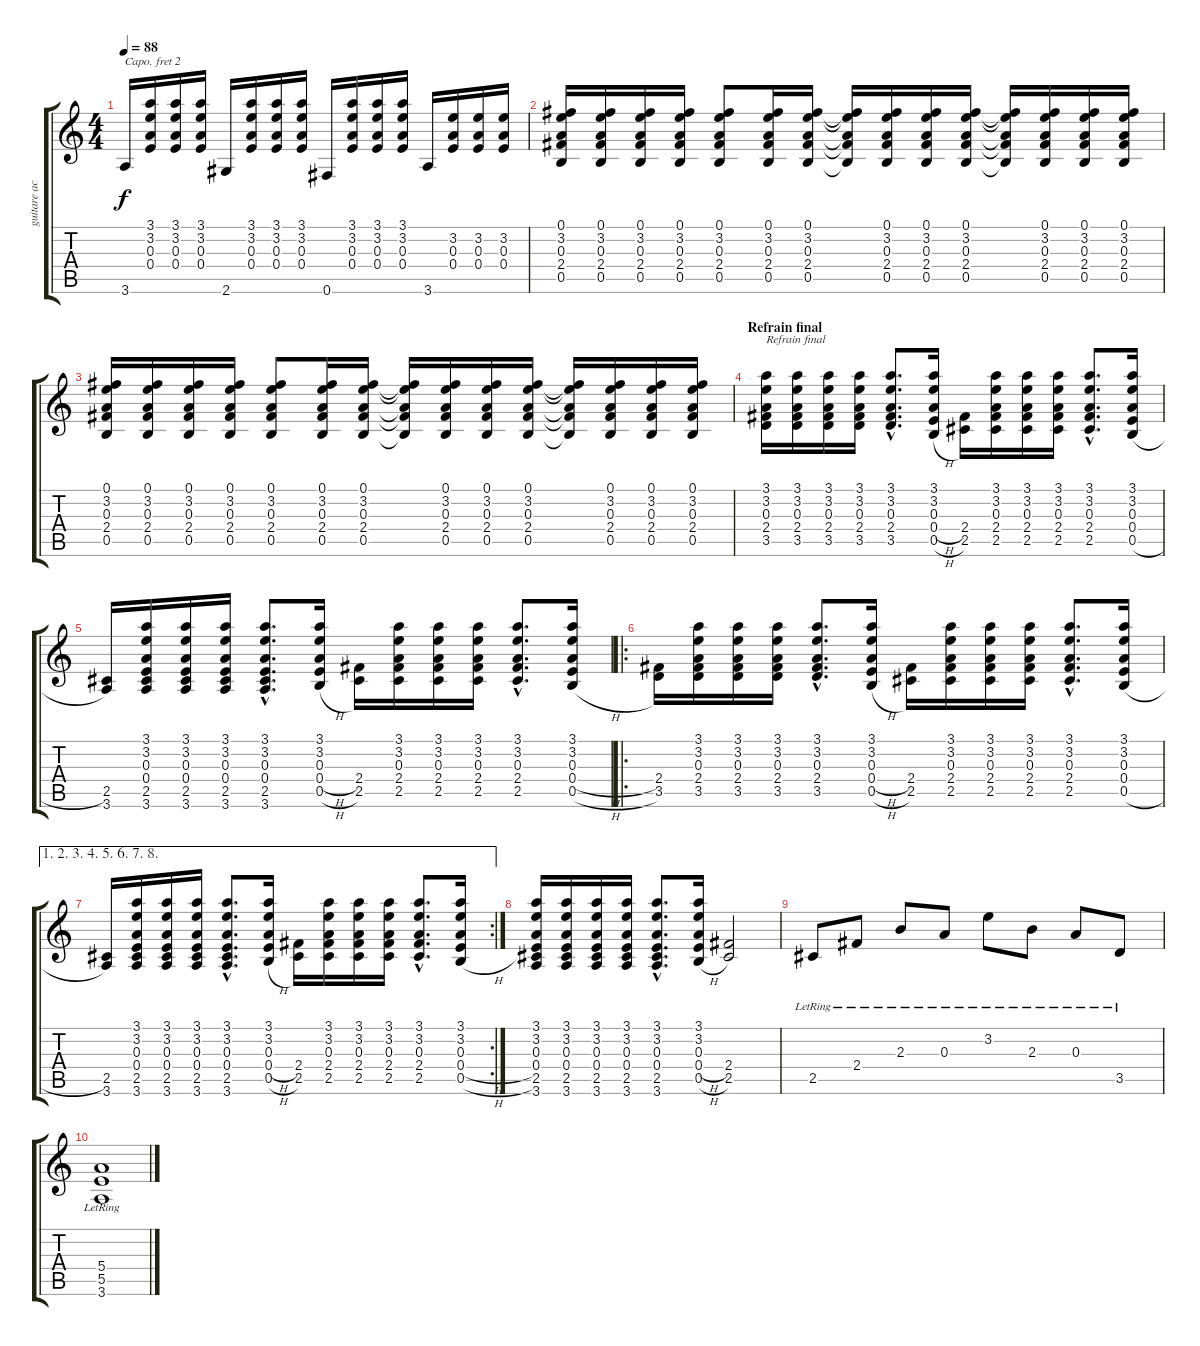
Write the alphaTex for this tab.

\track ("guitare acoustique" "guitare ac") {instrument acousticguitarsteel}
\staff {score tabs}
\capo 2
\tuning (E4 B3 G3 D3 A2 E2) {hide}
\ts (4 4)
\tempo 88
\clef g2
\ks c
3.6.16{dy f} (3.1 3.2 0.3 0.4).16 (3.1 3.2 0.3 0.4).16 (3.1 3.2 0.3 0.4).16 2.6.16 (3.1 3.2 0.3 0.4).16 (3.1 3.2 0.3 0.4).16 (3.1 3.2 0.3 0.4).16 0.6.16 (3.1 3.2 0.3 0.4).16 (3.1 3.2 0.3 0.4).16 (3.1 3.2 0.3 0.4).16 3.6.16 (3.2 0.3 0.4).16 (3.2 0.3 0.4).16 (3.2 0.3 0.4).16 |
(0.1 3.2 0.3 2.4 0.5).16 (0.1 3.2 0.3 2.4 0.5).16 (0.1 3.2 0.3 2.4 0.5).16 (0.1 3.2 0.3 2.4 0.5).16 (0.1 3.2 0.3 2.4 0.5).8 (0.1 3.2 0.3 2.4 0.5).16 (0.1 3.2 0.3 2.4 0.5).16 (0.1{t} 3.2{t} 0.3{t} 2.4{t} 0.5{t}).16 (0.1 3.2 0.3 2.4 0.5).16 (0.1 3.2 0.3 2.4 0.5).16 (0.1 3.2 0.3 2.4 0.5).16 (0.1{t} 3.2{t} 0.3{t} 2.4{t} 0.5{t}).16 (0.1 3.2 0.3 2.4 0.5).16 (0.1 3.2 0.3 2.4 0.5).16 (0.1 3.2 0.3 2.4 0.5).16 |
(0.1 3.2 0.3 2.4 0.5).16 (0.1 3.2 0.3 2.4 0.5).16 (0.1 3.2 0.3 2.4 0.5).16 (0.1 3.2 0.3 2.4 0.5).16 (0.1 3.2 0.3 2.4 0.5).8 (0.1 3.2 0.3 2.4 0.5).16 (0.1 3.2 0.3 2.4 0.5).16 (0.1{t} 3.2{t} 0.3{t} 2.4{t} 0.5{t}).16 (0.1 3.2 0.3 2.4 0.5).16 (0.1 3.2 0.3 2.4 0.5).16 (0.1 3.2 0.3 2.4 0.5).16 (0.1{t} 3.2{t} 0.3{t} 2.4{t} 0.5{t}).16 (0.1 3.2 0.3 2.4 0.5).16 (0.1 3.2 0.3 2.4 0.5).16 (0.1 3.2 0.3 2.4 0.5).16 |
\section ("" "Refrain final")
(3.1 3.2 0.3 2.4 3.5).16{txt "Refrain final"} (3.1 3.2 0.3 2.4 3.5).16 (3.1 3.2 0.3 2.4 3.5).16 (3.1 3.2 0.3 2.4 3.5).16 (3.1{hac} 3.2{hac} 0.3{hac} 2.4{hac} 3.5{hac}).8{d} (3.1 3.2 0.3 0.4{h} 0.5{h}).16 (2.4 2.5).16 (3.1 3.2 0.3 2.4 2.5).16 (3.1 3.2 0.3 2.4 2.5).16 (3.1 3.2 0.3 2.4 2.5).16 (3.1{hac} 3.2{hac} 0.3{hac} 2.4{hac} 2.5{hac}).8{d} (3.1 3.2 0.3 0.4 0.5{h}).16 |
(2.5 3.6).16 (3.1 3.2 0.3 0.4 2.5 3.6).16 (3.1 3.2 0.3 0.4 2.5 3.6).16 (3.1 3.2 0.3 0.4 2.5 3.6).16 (3.1{hac} 3.2{hac} 0.3{hac} 0.4{hac} 2.5{hac} 3.6{hac}).8{d} (3.1 3.2 0.3 0.4{h} 0.5{h}).16 (2.4 2.5).16 (3.1 3.2 0.3 2.4 2.5).16 (3.1 3.2 0.3 2.4 2.5).16 (3.1 3.2 0.3 2.4 2.5).16 (3.1{hac} 3.2{hac} 0.3{hac} 2.4{hac} 2.5{hac}).8{d} (3.1 3.2 0.3 0.4{h} 0.5{h}).16 |
\ro
(2.4 3.5).16 (3.1 3.2 0.3 2.4 3.5).16 (3.1 3.2 0.3 2.4 3.5).16 (3.1 3.2 0.3 2.4 3.5).16 (3.1{hac} 3.2{hac} 0.3{hac} 2.4{hac} 3.5{hac}).8{d} (3.1 3.2 0.3 0.4{h} 0.5{h}).16 (2.4 2.5).16 (3.1 3.2 0.3 2.4 2.5).16 (3.1 3.2 0.3 2.4 2.5).16 (3.1 3.2 0.3 2.4 2.5).16 (3.1{hac} 3.2{hac} 0.3{hac} 2.4{hac} 2.5{hac}).8{d} (3.1 3.2 0.3 0.4 0.5{h}).16 |
\ae (1 2 3 4 5 6 7 8)
\rc 2
(2.5 3.6).16 (3.1 3.2 0.3 0.4 2.5 3.6).16 (3.1 3.2 0.3 0.4 2.5 3.6).16 (3.1 3.2 0.3 0.4 2.5 3.6).16 (3.1{hac} 3.2{hac} 0.3{hac} 0.4{hac} 2.5{hac} 3.6{hac}).8{d} (3.1 3.2 0.3 0.4{h} 0.5{h}).16 (2.4 2.5).16 (3.1 3.2 0.3 2.4 2.5).16 (3.1 3.2 0.3 2.4 2.5).16 (3.1 3.2 0.3 2.4 2.5).16 (3.1{hac} 3.2{hac} 0.3{hac} 2.4{hac} 2.5{hac}).8{d} (3.1 3.2 0.3 0.4{h} 0.5{h}).16 |
(3.1 3.2 0.3 0.4 2.5 3.6).16 (3.1 3.2 0.3 0.4 2.5 3.6).16 (3.1 3.2 0.3 0.4 2.5 3.6).16 (3.1 3.2 0.3 0.4 2.5 3.6).16 (3.1{hac} 3.2{hac} 0.3{hac} 0.4{hac} 2.5{hac} 3.6{hac}).8{d} (3.1 3.2 0.3 0.4{h} 0.5{h}).16 (2.4 2.5).2 |
2.5{lr}.8 2.4{lr}.8 2.3{lr}.8 0.3{lr}.8 3.2{lr}.8 2.3{lr}.8 0.3{lr}.8 3.5{lr}.8 |
(5.4{lr} 5.5{lr} 3.6{lr}).1
